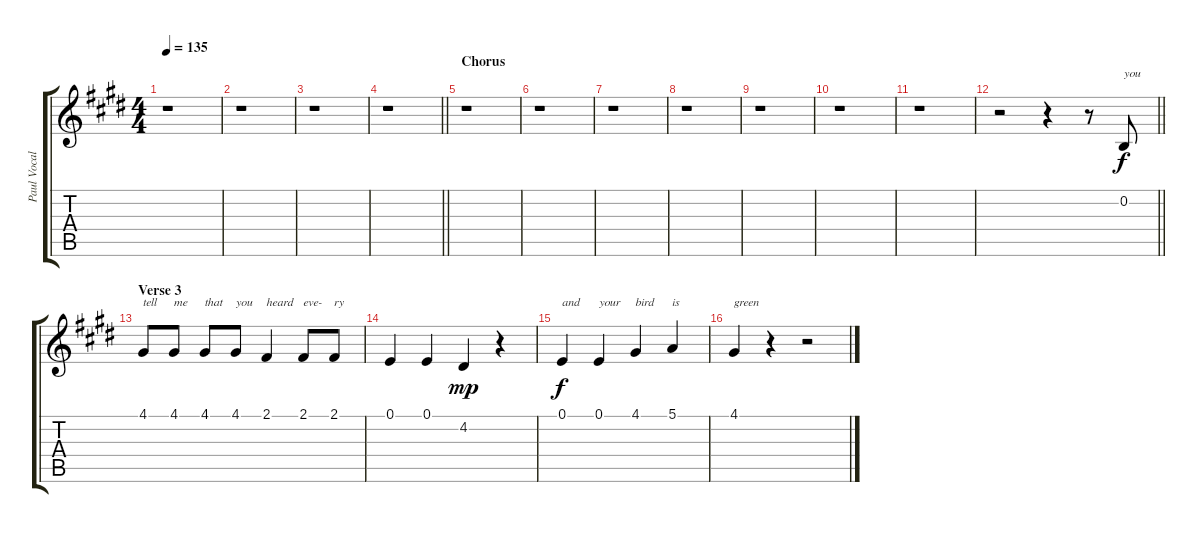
\track ("Paul Vocals" "Paul Vocal") {instrument tenorsax}
\staff {score tabs}
\tuning (E4 B3 G3 D3 A2 E2) {hide}
\ts (4 4)
\tempo 135
\clef g2
\ks e
r.1{dy f} |
r.1 |
r.1 |
\barLineRight lightlight
r.1 |
\section ("" "Chorus")
r.1 |
r.1 |
r.1 |
r.1 |
r.1 |
r.1 |
r.1 |
\barLineRight lightlight
r.2 r.4 r.8 0.2.8{txt "you"} |
\section ("" "Verse 3")
4.1.8{txt "tell"} 4.1.8{txt "me"} 4.1.8{txt "that"} 4.1.8{txt "you"} 2.1.4{txt "heard"} 2.1.8{txt "eve-"} 2.1.8{txt "ry"} |
0.1.4 0.1.4 4.2.4{dy mp} r.4 |
0.1.4{txt "and" dy f} 0.1.4{txt "your"} 4.1.4{txt "bird"} 5.1.4{txt "is"} |
4.1.4{txt "green"} r.4 r.2
